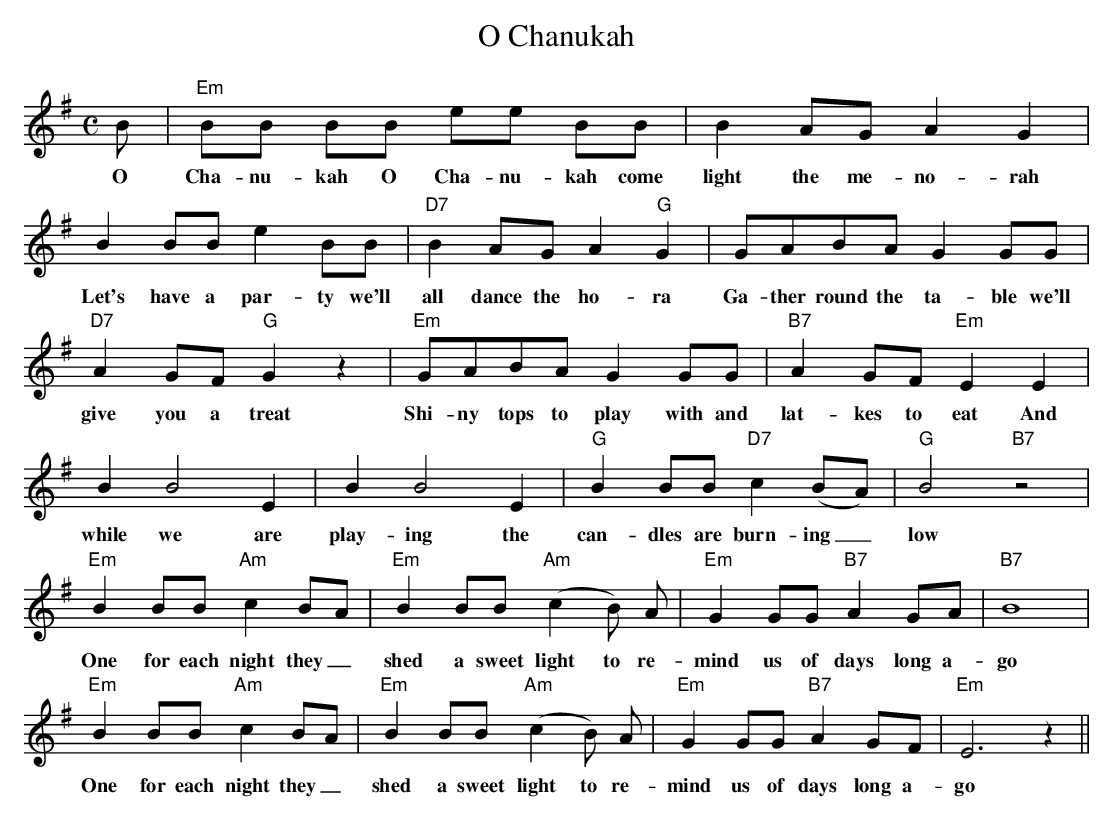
X:1
T:O Chanukah
K:Em
M:C
L:1 / 8
B | "Em" BB BB ee BB | B2 AG A2 G2 |
w:O Cha-nu-kah O Cha-nu-kah come light the me-no-rah
B2 BB e2 BB | "D7" B2 AG A2 "G" G2 | GABA G2 GG |
w:Let's have a par-ty we'll all dance the ho-ra Ga-ther round the ta-ble we'll
"D7" A2 GF "G" G2 z2 | "Em" GABA G2 GG | "B7" A2 GF "Em" E2 E2 |
w:give you a treat Shi-ny tops to play with and lat-kes to eat And
B2 B4 E2 | B2 B4 E2 | "G" B2 BB "D7" c2 (BA) | "G" B4 "B7" z4 |
w:while we are play-ing the can-dles are burn-ing_ low
"Em" B2 BB "Am" c2 BA | "Em" B2 BB "Am" (c2B) A | "Em" G2 GG "B7" A2 GA | "B7" B8 |
w:One for each night they_ shed a sweet light to re-mind us of days long a-go
"Em" B2 BB "Am" c2 BA | "Em" B2 BB "Am" (c2B) A | "Em" G2 GG "B7" A2 GF | "Em" E6 z2 ||
w:One for each night they_ shed a sweet light to re-mind us of days long a-go
